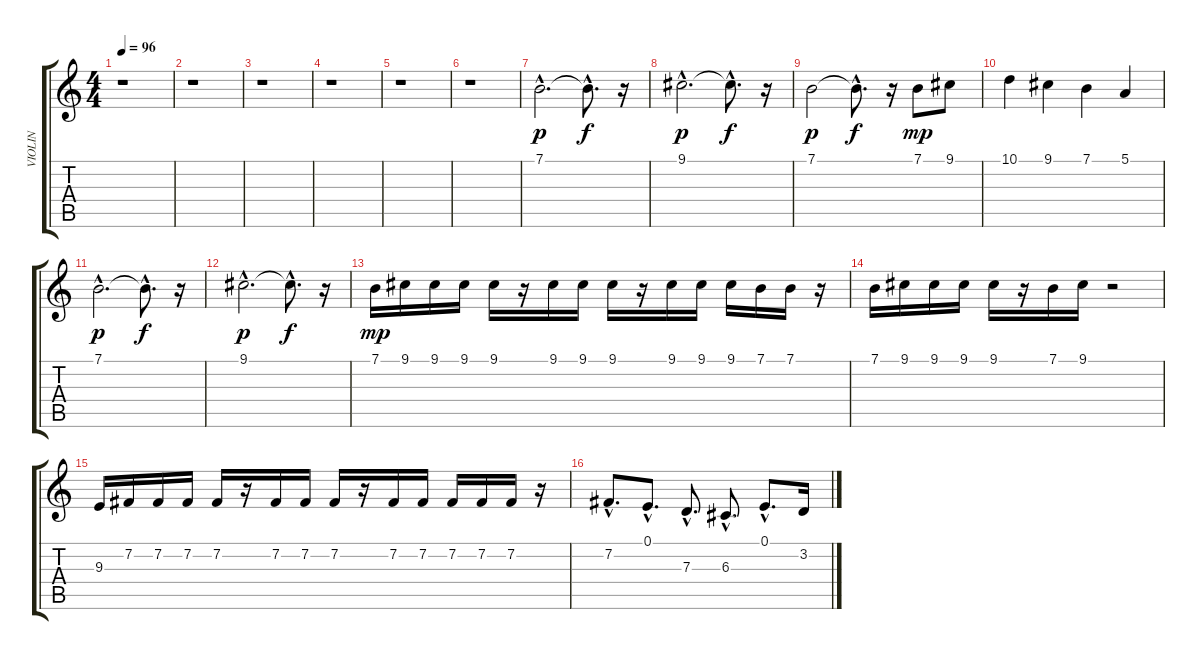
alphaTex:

\track ("VIOLIN" "VIOLIN") {instrument violin}
\staff {score tabs}
\tuning (E4 B3 G3 D3 A2 E2) {hide}
\ts (4 4)
\tempo 96
\clef g2
\ks c
r.1{dy p} |
r.1 |
r.1 |
r.1 |
r.1 |
r.1 |
7.1{hac}.2{d} 7.1{hac t}.8{d dy f} r.16 |
9.1{hac}.2{d dy p} 9.1{hac t}.8{d dy f} r.16 |
7.1.2{dy p} 7.1{hac t}.8{d dy f} r.16 7.1.8{dy mp} 9.1.8 |
10.1.4 9.1.4 7.1.4 5.1.4 |
7.1{hac}.2{d dy p} 7.1{hac t}.8{d dy f} r.16 |
9.1{hac}.2{d dy p} 9.1{hac t}.8{d dy f} r.16 |
7.1.16{dy mp} 9.1.16 9.1.16 9.1.16 9.1.16 r.16 9.1.16 9.1.16 9.1.16 r.16 9.1.16 9.1.16 9.1.16 7.1.16 7.1.16 r.16 |
7.1.16 9.1.16 9.1.16 9.1.16 9.1.16 r.16 7.1.16 9.1.16 r.2 |
9.3.16 7.2.16 7.2.16 7.2.16 7.2.16 r.16 7.2.16 7.2.16 7.2.16 r.16 7.2.16 7.2.16 7.2.16 7.2.16 7.2.16 r.16 |
7.2{hac}.8{d} 0.1{hac}.8{d} 7.3{hac}.8{d} 6.3{hac}.8{d} 0.1{hac}.8{d} 3.2.16
